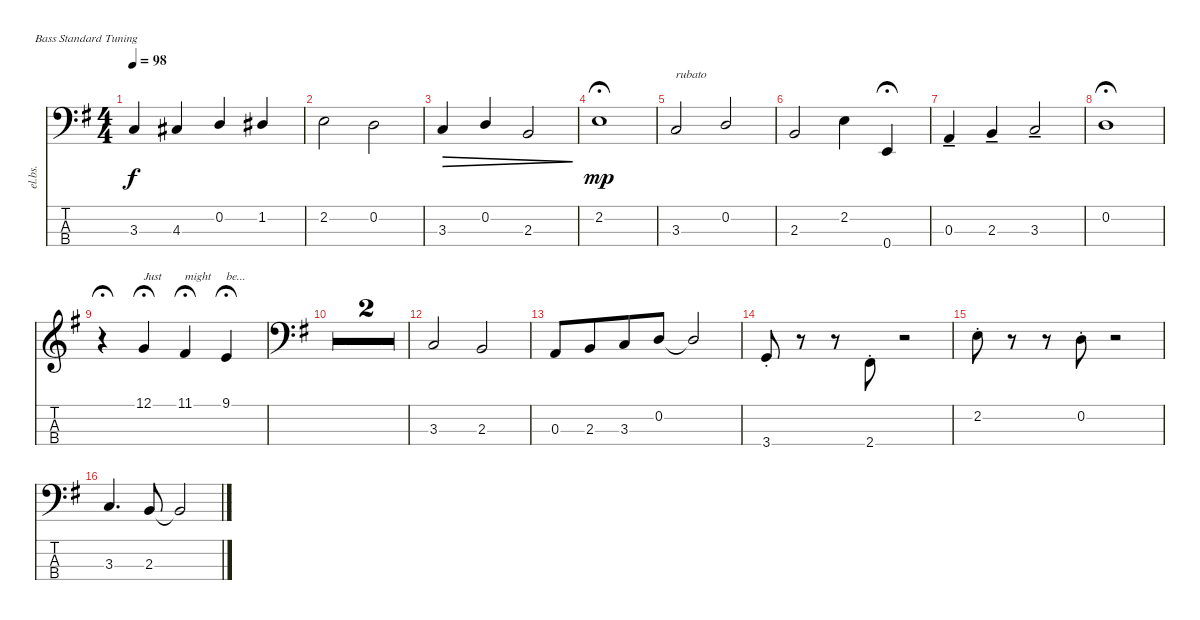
\defaultSystemsLayout 4
\bracketExtendMode nobrackets
\track ("Electric Bass" "el.bs.") {defaultSystemsLayout 6 multiBarRest instrument electricbassfinger}
\staff {score tabs}
\tuning (G2 D2 A1 E1)
\ts (4 4)
\tempo 98
\clef f4
\ks g
3.3{acc forcenatural}.4{dy f beam Up} 4.3{acc #}.4{beam Up} 0.2{acc forcenatural}.4{beam Up} 1.2{acc #}.4{beam Up} |
2.2{acc forcenatural}.2{beam Down} 0.2{acc forcenatural}.2{beam Down} |
3.3{acc forcenatural}.4{dec beam Up} 0.2{acc forcenatural}.4{dec beam Up} 2.3{acc forcenatural}.2{dec beam Up} |
2.2{acc forcenatural}.1{dy mp fermata (medium 0.5) beam Down} |
3.3{acc forcenatural}.2{txt "rubato" beam Up} 0.2{acc forcenatural}.2{beam Up} |
2.3{acc forcenatural}.2{beam Up} 2.2{acc forcenatural}.4{beam Down} 0.4{acc forcenatural}.4{fermata (medium 0.5) beam Up} |
0.3{ten acc forcenatural}.4{beam Up} 2.3{ten acc forcenatural}.4{beam Up} 3.3{ten acc forcenatural}.2{beam Up} |
0.2{acc forcenatural}.1{fermata (medium 0.5) beam Down} |
\clef g2
r.4{fermata (medium 0.5) beam Down} 12.1{acc forcenatural}.4{txt "Just" fermata (medium 0.5) beam Up} 11.1{acc #}.4{txt "might" fermata (medium 0.5) beam Up} 9.1{acc forcenatural}.4{txt "be..." fermata (medium 0.5) beam Up} |
\tempo (114 "Brighter Tempo")
\clef f4
r.1{beam Down} |
r.1{beam Down} |
3.3{acc forcenatural}.2{beam Up} 2.3{acc forcenatural}.2{beam Up} |
0.3{acc forcenatural}.8{beam Up beam merge} 2.3{acc forcenatural}.8{beam Up beam merge} 3.3{acc forcenatural}.8{beam Up beam merge} 0.2{acc forcenatural}.8{beam Up} 0.2{t acc forcenatural}.2{beam Up} |
3.4{st acc forcenatural}.8{beam Up} r.8{beam Down} r.8{beam Down} 2.4{st acc #}.8{beam Up} r.2{beam Down} |
2.2{st acc forcenatural}.8{beam Down} r.8{beam Down} r.8{beam Down} 0.2{st acc forcenatural}.8{beam Down} r.2{beam Down} |
3.3{acc forcenatural}.4{d beam Up} 2.3{acc forcenatural}.8{beam Up} 2.3{t acc forcenatural}.2{beam Up}
